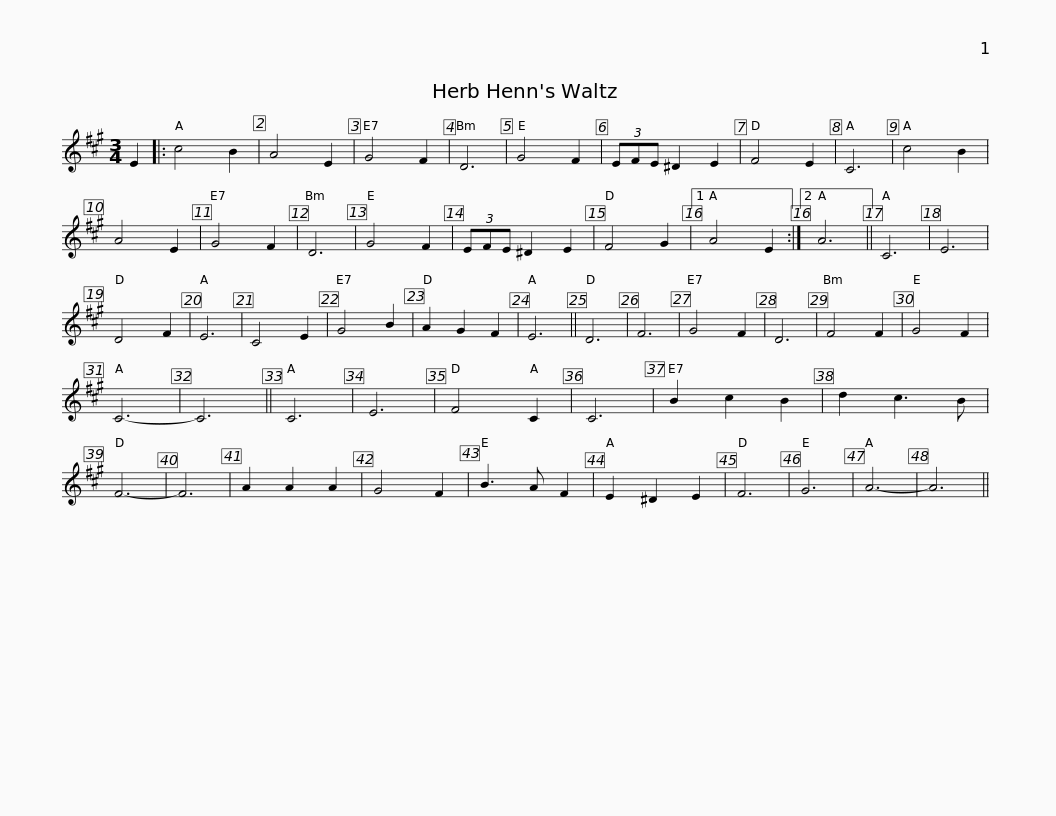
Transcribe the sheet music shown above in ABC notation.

X:1
L:1/8
M:3/4
I:linebreak $
K:A
V:1 treble
V:1
 E2 |: c4 B2 | A4 E2 | G4 F2 | D6 | %5
 G4 F2 | (3EFE ^D2 E2 | F4 E2 | C6 | c4 B2 | %10
 A4 E2 | G4 F2 | D6 | G4 F2 |$ (3EFE ^D2 E2 | %15
 F4 G2 |1 A4 E2 :|2 A6 || C6 | E6 | %20
 D4 F2 | E6 | C4 E2 | G4 B2 | A2 G2 F2 | %25
 E6 || D6 | F6 | G4 F2 |$ D6 | %30
 F4 F2 | G4 F2 | C6- | C6 || C6 | %35
 E6 | F4 C2 | C6 | B2 c2 B2 | d2 c3 B | %40
 F6- | F6 | A2 A2 A2 | G4 F2 |$ B3 A F2 | %45
 E2 ^D2 E2 | F6 | G6 | A6- | A6 || %50
